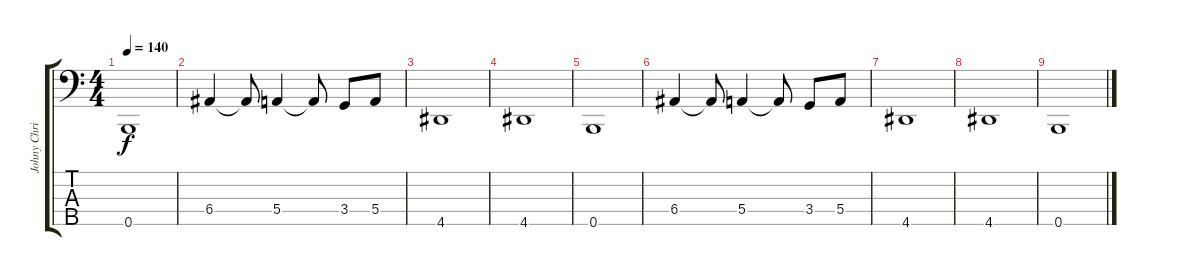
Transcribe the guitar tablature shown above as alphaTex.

\track ("Johny Christ" "Johny Chri") {instrument electricbasspick}
\staff {score tabs}
\tuning (G2 D2 A1 E1 B0) {hide}
\ts (4 4)
\tempo 140
\clef f4
\ks c
0.5.1{dy f} |
6.4.4 6.4{t}.8 5.4.4 5.4{t}.8 3.4.8 5.4.8 |
4.5.1 |
4.5.1 |
0.5.1 |
6.4.4 6.4{t}.8 5.4.4 5.4{t}.8 3.4.8 5.4.8 |
4.5.1 |
4.5.1 |
0.5.1
